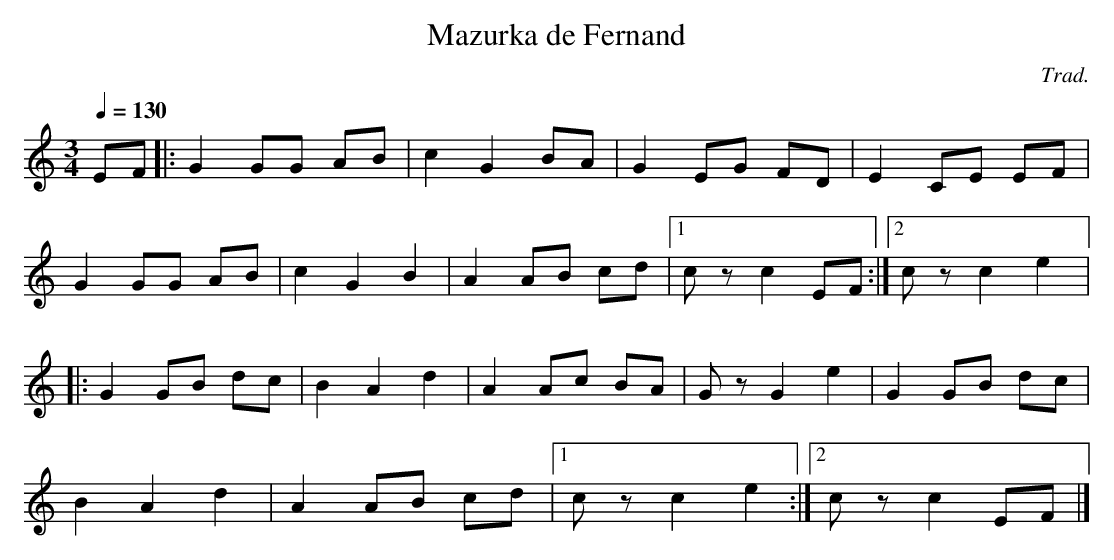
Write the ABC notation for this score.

X:1
T:Mazurka de Fernand
C:Trad.
M:3/4
L:1/8
Q:1/4=130
K:C
EF |: G2 GG AB | c2 G2 BA | G2 EG FD | E2 CE EF |
G2 GG AB | c2 G2 B2 | A2 AB cd |1 c z c2 EF :|2 c z c2 e2 |:
G2 GB dc | B2 A2 d2 | A2 Ac BA | G z G2 e2 | G2 GB dc |
B2 A2 d2 | A2 AB cd |1 c z c2 e2 :|2 c z c2 EF |]
